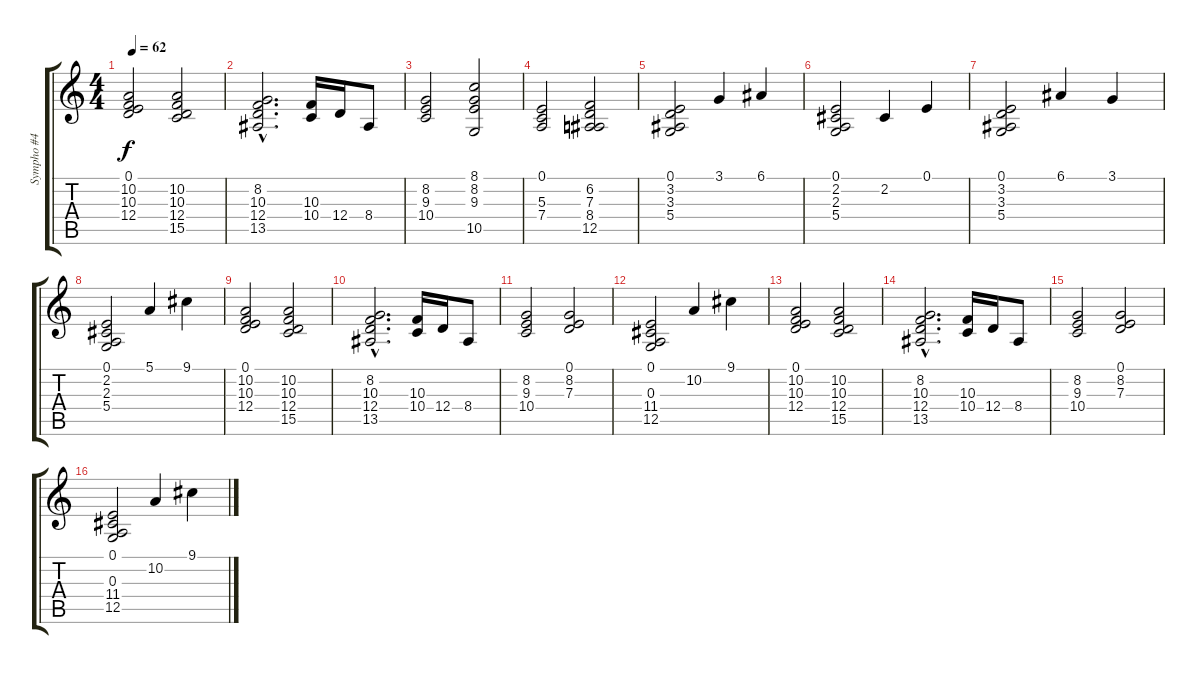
\track ("Sympho #4" "Sympho #4") {instrument electricpiano1}
\staff {score tabs}
\tuning (E4 B3 G3 D3 A2 E2) {hide}
\ts (4 4)
\tempo 62
\clef g2
\ks c
(0.1 10.2 10.3 12.4).2{dy f} (10.2 10.3 12.4 15.5).2 |
(8.2{hac} 10.3{hac} 12.4{hac} 13.5{hac}).2{d} (10.3 10.4).16 12.4.16 8.4.8 |
(8.2 9.3 10.4).2 (8.1 8.2 9.3 10.5).2 |
(0.1 5.3 7.4).2 (6.2 7.3 8.4 12.5).2 |
(0.1 3.2 3.3 5.4).2 3.1.4 6.1.4 |
(0.1 2.2 2.3 5.4).2 2.2.4 0.1.4 |
(0.1 3.2 3.3 5.4).2 6.1.4 3.1.4 |
(0.1 2.2 2.3 5.4).2 5.1.4 9.1.4 |
(0.1 10.2 10.3 12.4).2 (10.2 10.3 12.4 15.5).2 |
(8.2{hac} 10.3{hac} 12.4{hac} 13.5{hac}).2{d} (10.3 10.4).16 12.4.16 8.4.8 |
(8.2 9.3 10.4).2 (0.1 8.2 7.3).2 |
(0.1 0.3 11.4 12.5).2 10.2.4 9.1.4 |
(0.1 10.2 10.3 12.4).2 (10.2 10.3 12.4 15.5).2 |
(8.2{hac} 10.3{hac} 12.4{hac} 13.5{hac}).2{d} (10.3 10.4).16 12.4.16 8.4.8 |
(8.2 9.3 10.4).2 (0.1 8.2 7.3).2 |
(0.1 0.3 11.4 12.5).2 10.2.4 9.1.4
